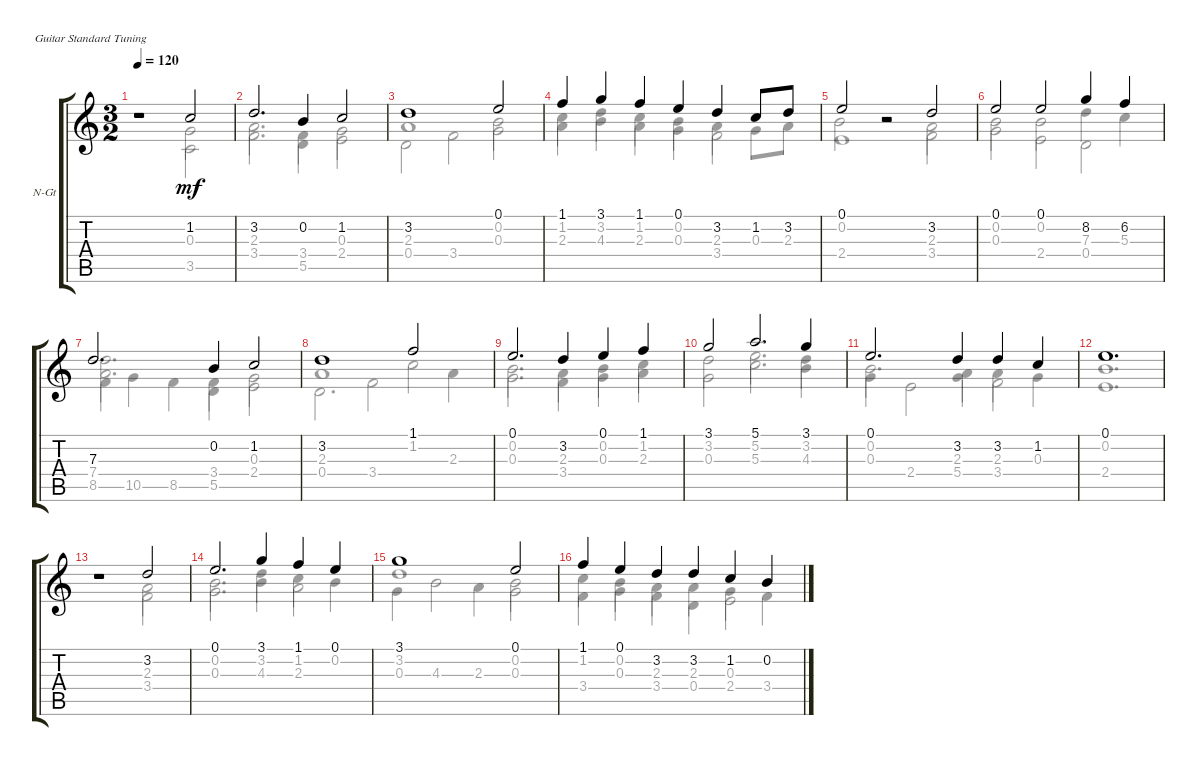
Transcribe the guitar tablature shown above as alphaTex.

\defaultSystemsLayout 4
\bracketExtendMode groupsimilarinstruments
\firstSystemTrackNameOrientation horizontal
\otherSystemsTrackNameOrientation horizontal
\track ("Nylon Guitar" "N-Gt") {instrument acousticguitarnylon}
\staff {score tabs}
\tuning (E4 B3 G3 D3 A2 E2)
\voice
\ts (3 2)
\tempo 120
\clef g2
\ks c
r.1{dy mf instrument acousticguitarnylon} 1.2.2 |
3.2.2{d} 0.2.4 1.2.2 |
3.2.1 0.1.2 |
1.1.4 3.1.4 1.1.4 0.1.4 3.2.4 1.2.8 3.2.8 |
0.1.2 r.2 3.2.2 |
0.1.2 0.1.2 8.2.4 6.2.4 |
7.3.2{d} 0.2.4 1.2.2 |
3.2.1 1.1.2 |
0.1.2{d} 3.2.4 0.1.4 1.1.4 |
3.1.2 5.1.2{d} 3.1.4 |
0.1.2{d} 3.2.4 3.2.4 1.2.4 |
0.1.1{d} |
r.1 3.2.2 |
0.1.2{d} 3.1.4 1.1.4 0.1.4 |
3.1.1 0.1.2 |
1.1.4 0.1.4 3.2.4 3.2.4 1.2.4 0.2.4
\voice
\clef g2
\ottava regular
\simile none
\ks c
r.1{dy mf} 0.3.2 |
2.3.2{d} 3.4.4 0.3.2 |
2.3.1 0.2.2 |
1.2.4 3.2.4 1.2.4 0.2.4 2.3.4 0.3.8 2.3.8 |
0.2.2 r.2 2.3.2 |
0.2.2 0.2.2 7.3.4 5.3.4 |
(7.3 7.4).2{d} 3.4.4 0.3.2 |
2.3.1 1.2.2 |
0.2.2{d} 2.3.4 0.2.4 1.2.4 |
3.2.2 5.2.2{d} 3.2.4 |
0.2.2{d} 2.3.4 2.3.4 0.3.4 |
0.2.1{d} |
r.1 2.3.2 |
0.2.2{d} 3.2.4 1.2.4 0.2.4 |
3.2.1 0.2.2 |
1.2.4 0.2.4 2.3.4 2.3.4 0.3.4 3.4.4
\voice
\clef g2
\ottava regular
\simile none
\ks c
r.1{dy mf} 3.5.2 |
3.4.2{d} 5.5.4 2.4.2 |
0.4.2 3.4.2 0.3.2 |
2.3.4 4.3.4 2.3.4 0.3.4 3.4.2 |
2.4.1 3.4.2 |
0.3.2 2.4.2 0.4.2 |
8.5.4 10.5.4 8.5.4 5.5.4 2.4.2 |
0.4.2{d} 3.4.2 2.3.4 |
0.3.2{d} 3.4.4 0.3.4 2.3.4 |
0.3.2 5.3.2{d} 4.3.4 |
0.3.4 2.4.2 5.4.4 3.4.2 |
2.4.1{d} |
r.1 3.4.2 |
0.3.2{d} 4.3.4 2.3.2 |
0.3.4 4.3.2 2.3.4 0.3.2 |
3.4.4 0.3.4 3.4.4 0.4.4 2.4.2
